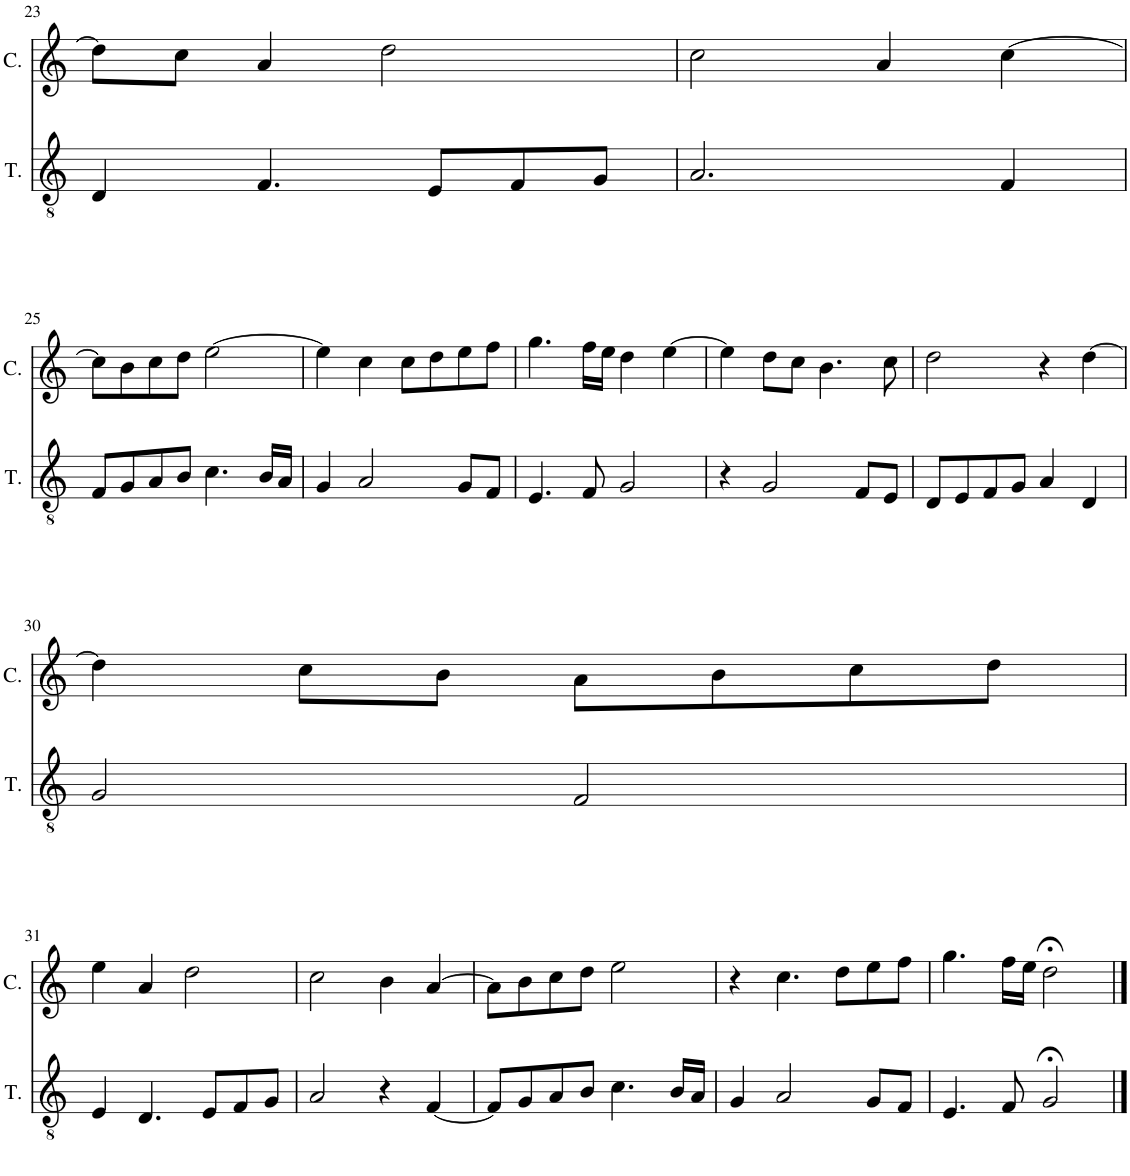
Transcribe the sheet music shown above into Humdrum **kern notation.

**kern	**kern
*part2	*part1
*staff2	*staff1
*I"Tenor	*I"Cantus
*I'T.	*I'C.
!!LO:PB:g=z
*clefGv2	*clefG2
*k[]	*k[]
*M2/2	*M2/2
*met(c|)	*met(c|)
=23	=23
4D/	8dd\L]
.	8cc\J
4.F/	4a/
.	2dd\
8E/L	.
8F/	.
8G/J	.
=24	=24
2.A/	2cc\
.	4a/
4F/	[4cc\
!!LO:LB:g=z
=25	=25
8F/L	8cc\L]
8G/	8b\
8A/	8cc\
8B/J	8dd\J
4.c\	[2ee\
16B/LL	.
16A/JJ	.
=26	=26
4G/	4ee\]
2A/	4cc\
.	8cc\L
.	8dd\
8G/L	8ee\
8F/J	8ff\J
=27	=27
4.E/	4.gg\
8F/	16ff\LL
.	16ee\JJ
2G/	4dd\
.	[4ee\
=28	=28
4r	4ee\]
2G/	8dd\L
.	8cc\J
.	4.b\
8F/L	.
8E/J	8cc\
=29	=29
8D/L	2dd\
8E/	.
8F/	.
8G/J	.
4A/	4r
4D/	[4dd\
!!LO:LB:g=z
=30	=30
2G/	4dd\]
.	8cc\L
.	8b\J
2F/	8a\L
.	8b\
.	8cc\
.	8dd\J
!!LO:LB:g=z
=31	=31
4E/	4ee\
4.D/	4a/
.	2dd\
8E/L	.
8F/	.
8G/J	.
=32	=32
2A/	2cc\
4r	4b\
[4F/	[4a/
=33	=33
8F/L]	8a\L]
8G/	8b\
8A/	8cc\
8B/J	8dd\J
4.c\	2ee\
16B/LL	.
16A/JJ	.
=34	=34
4G/	4r
2A/	4.cc\
.	8dd\L
8G/L	8ee\
8F/J	8ff\J
=35	=35
4.E/	4.gg\
8F/	16ff\LL
.	16ee\JJ
2G;</	2dd;<\
==	==
*-	*-
